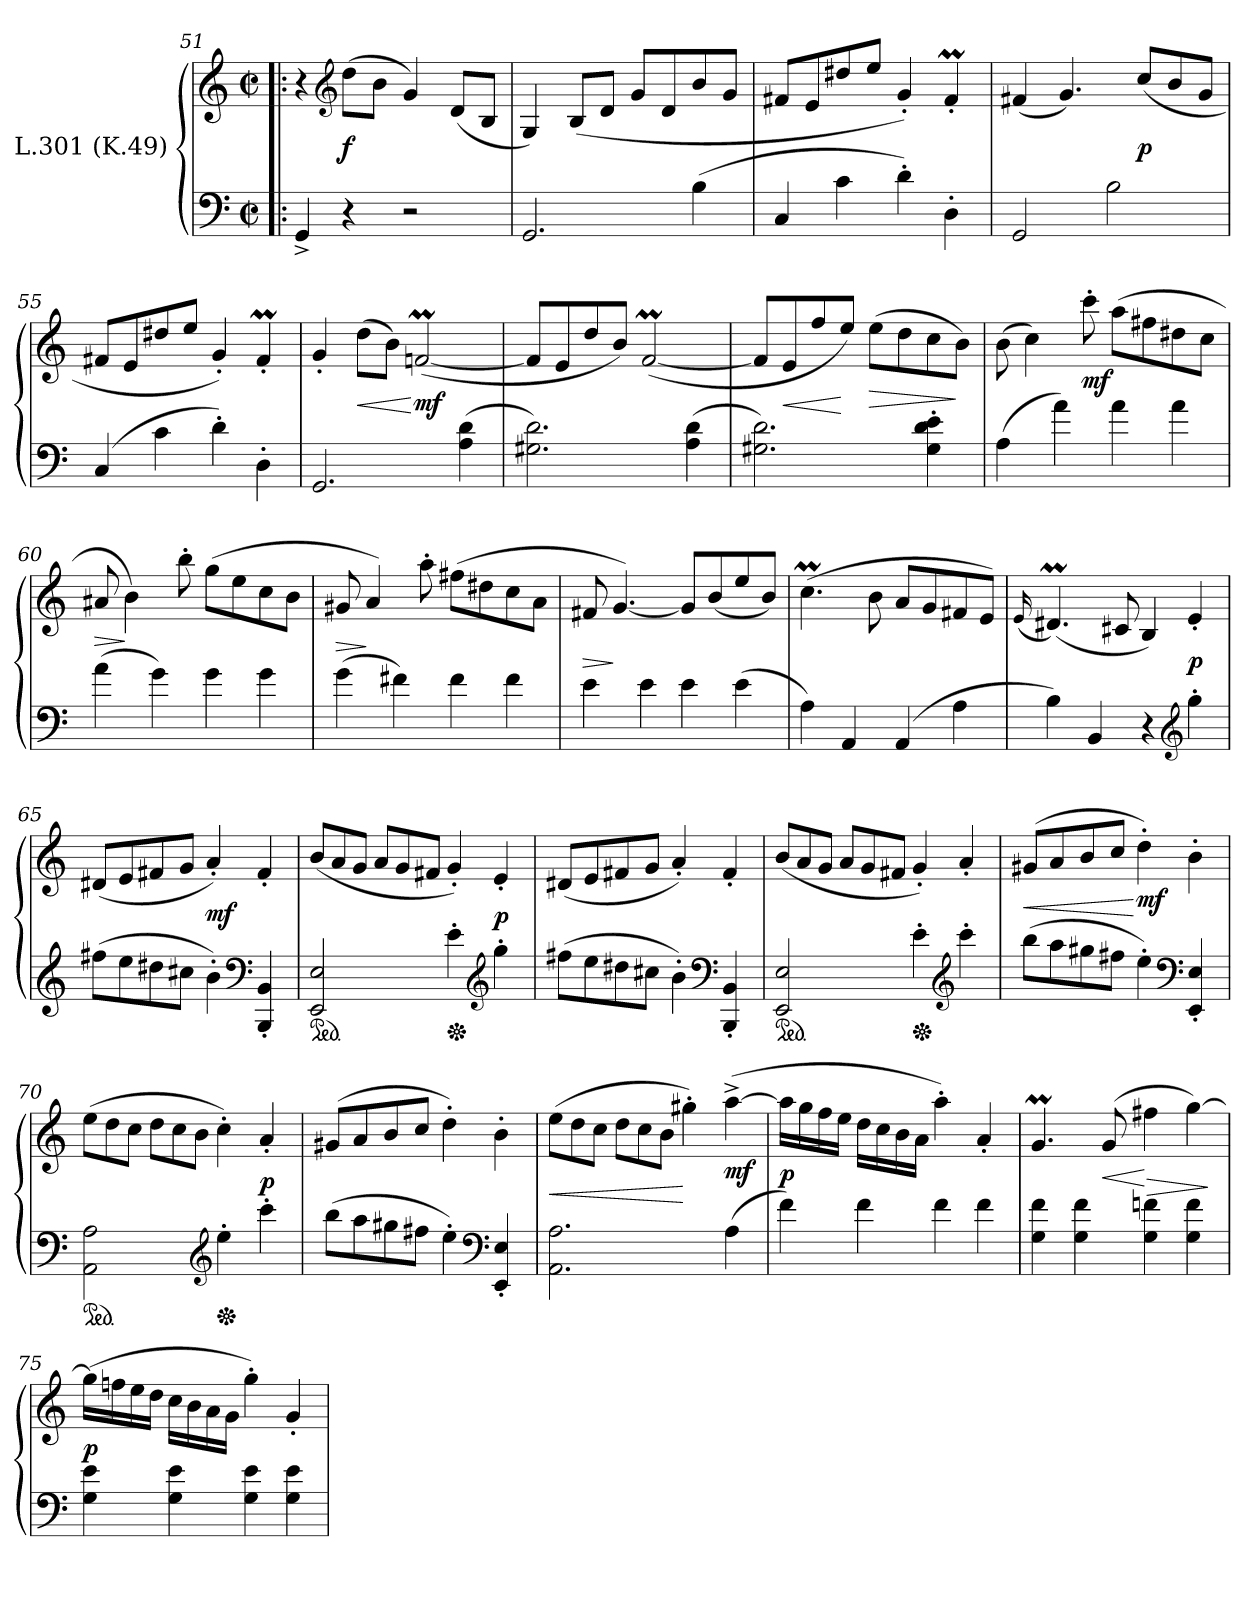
**kern	**kern	**dynam
*part1	*part1	*part1
*staff2	*staff1	*staff1/2
*I"L.301 (K.49)	*	*
*clefF4	*clefG2	*
*k[]	*k[]	*
*C:	*C:	*
*M2/2	*M2/2	*
*met(c|)	*met(c|)	*
=51!|:	=51!|:	=51!|:
4GG^	4r	.
*	*clefG2	*
4r	(8ddL	f
.	8bJ	.
2r	4g)	.
.	(8dL	.
.	8BJ	.
!!LO:LB:g=z
=52	=52	=52
2.GG	4G)	.
.	(8BL	.
.	8dJ	.
.	8gL	.
.	8d	.
(4B	8b	.
.	8gJ	.
=53	=53	=53
4C	8f#XL	.
.	8e	.
4c	8dd#X	.
.	8eeJ	.
4d')	4g')	.
4D'	4f#m'	.
=54	=54	=54
2GG	(4f#X	.
.	4.g)	.
2B	.	.
.	(8ccL	p
.	8b	.
.	8gJ	.
=55	=55	=55
(4C	8f#XL	.
.	8e	.
4c	8dd#X	.
.	8eeJ	.
4d')	4g')	.
4D'	4f#m'	.
!!LO:LB:g=z
=56	=56	=56
2.GG	4g'	.
.	(8ddL	<
.	8bJ)	.
.	([2fnM	[ mf
(<4A 4d	.	.
=57	=57	=57
2.G#X 2.d)	8fL]	.
.	8e	.
.	8dd	.
.	8bJ)	.
.	([2fM	.
(<4A 4d	.	.
=58	=58	=58
2.G#X 2.d)	8f/L]	.
.	8e/	<
.	8ff/	.
.	8ee/J)	[
.	(8eeL	>
.	8dd	.
4G#' 4d' 4e'	8cc	.
.	8bJ)	]
=59	=59	=59
(4A	(8b	.
.	4cc)	.
4a)	.	.
.	8ccc'	mf
4a	(8aaL	.
.	8ff#X	.
4a	8dd#X	.
.	8ccJ	.
!!LO:LB:g=z
=60	=60	=60
(4a	8a#X	>
.	4b)	]
4g)	.	.
.	8bb'	.
4g	(8ggL	.
.	8ee	.
4g	8cc	.
.	8bJ	.
=61	=61	=61
(4g	8g#X	>
.	4a)	]
4f#X)	.	.
.	8aa'	.
4f#	(8ff#XL	.
.	8dd#X	.
4f#	8cc	.
.	8aJ	.
=62	=62	=62
4e	8f#X	>
.	[4.g)	]
4e	.	.
4e	8g/L]	.
.	(8b/	.
(4e	8ee/	.
.	8b/J)	.
=63	=63	=63
4A)	(4.ccM	.
4AA	.	.
.	8b	.
(4AA	8aL	.
.	8g	.
4A	8f#X	.
.	8eJ)	.
!!LO:LB:g=z
=64	=64	=64
.	(16qqe	.
4B)	(4.d#Xm)	.
4BB	.	.
.	8c#X	.
4r	4B)	.
*clefG2	*	*
4gg'	4e'	p
=65	=65	=65
(8ff#XL	(8d#XL	.
8ee	8e	.
8dd#X	8f#X	.
8cc#XJ	8gJ	.
4b')	4a')	mf
*clefF4	*	*
4BBB' 4BB'	4f#'	.
=66	=66	=66
*	*Xtuplet	*
*ped	*	*
2EE 2E	(12bL	.
.	12a	.
.	12gJ	.
.	12aL	.
.	12g	.
.	12f#XJ	.
*Xped	*	*
4e'	4g')	.
*clefG2	*	*
4gg'	4e'	p
=67	=67	=67
(8ff#XL	(8d#XL	.
8ee	8e	.
8dd#X	8f#X	.
8cc#XJ	8gJ	.
4b')	4a')	.
*clefF4	*	*
4BBB' 4BB'	4f#'	.
!!LO:LB:g=z
=68	=68	=68
*ped	*	*
2EE 2E	(12bL	.
.	12a	.
.	12gJ	.
.	12aL	.
.	12g	.
.	12f#XJ	.
*Xped	*	*
4e'	4g')	.
*clefG2	*	*
4ccc'	4a'	.
=69	=69	=69
(8bbL	(8g#XL	<
8aa	8a	.
8gg#X	8b	.
8ff#XJ	8ccJ	.
4ee')	4dd')	[ mf
*clefF4	*	*
4EE' 4E'	4b'	.
=70	=70	=70
*ped	*	*
2AA 2A	(12eeL	.
.	12dd	.
.	12ccJ	.
.	12ddL	.
.	12cc	.
.	12bJ	.
*clefG2	*	*
*Xped	*	*
4ee'	4cc')	.
4ccc'	4a'	p
=71	=71	=71
(8bbL	(8g#XL	.
8aa	8a	.
8gg#X	8b	.
8ff#XJ	8ccJ	.
4ee')	4dd')	.
*clefF4	*	*
4EE' 4E'	4b'	.
!!LO:LB:g=z
=72	=72	=72
2.AA 2.A	(12eeL	<
.	12dd	.
.	12ccJ	.
.	12ddL	.
.	12cc	.
.	12bJ	.
.	4gg#X')	[
(4A	([4aa^	mf
=73	=73	=73
4f)	16aaLL]	p
.	16gg	.
.	16ff	.
.	16eeJJ	.
4f	16ddLL	.
.	16cc	.
.	16b	.
.	16aJJ	.
4f	4aa')	.
4f	4a'	.
=74	=74	=74
4G 4f	4.gM	.
4G 4f	.	.
.	(8g	<
4G 4fn	4ff#X	[ >
4G 4f	[4gg)	.
.	.	]
=75	=75	=75
4G 4e	(16ggLL]	p
.	16ffn	.
.	16ee	.
.	16ddJJ	.
4G 4e	16cc\LL	.
.	16b\	.
.	16a\	.
.	16g\JJ	.
4G 4e	4gg')	.
4G 4e	4g'	.
=	=	=
*-	*-	*-
